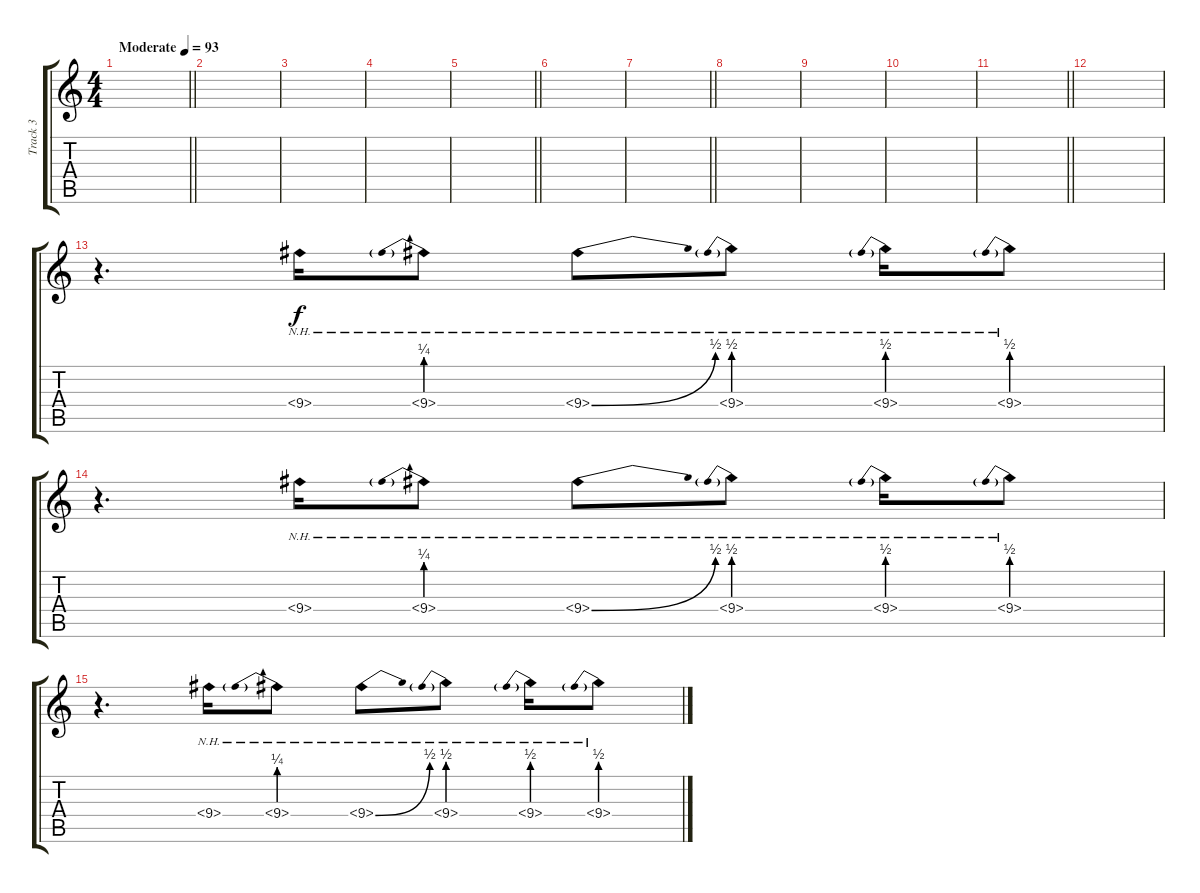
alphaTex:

\track ("Track 3" "Track 3") {instrument violin}
\staff {score tabs}
\tuning (E4 B3 G3 D3 A2 D2) {hide}
\ts (4 4)
\tempo (93 "Moderate")
\clef g2
\barLineRight lightlight
\ks c
|
|
|
|
\barLineRight lightlight
|
|
\barLineRight lightlight
|
|
|
|
\barLineRight lightlight
|
|
r.4{d} 9.4{nh}.16 9.4{be (prebend 0 1 60 1) nh}.8 9.4{be (bend 0 0 60 2) nh}.8 9.4{be (prebend 0 2 60 2) nh}.8 9.4{be (prebend 0 2 60 2) nh}.16 9.4{be (prebend 0 2 60 2) nh}.8 |
r.4{d} 9.4{nh}.16 9.4{be (prebend 0 1 60 1) nh}.8 9.4{be (bend 0 0 60 2) nh}.8 9.4{be (prebend 0 2 60 2) nh}.8 9.4{be (prebend 0 2 60 2) nh}.16 9.4{be (prebend 0 2 60 2) nh}.8 |
r.4{d} 9.4{nh}.16 9.4{be (prebend 0 1 60 1) nh}.8 9.4{be (bend 0 0 60 2) nh}.8 9.4{be (prebend 0 2 60 2) nh}.8 9.4{be (prebend 0 2 60 2) nh}.16 9.4{be (prebend 0 2 60 2) nh}.8
